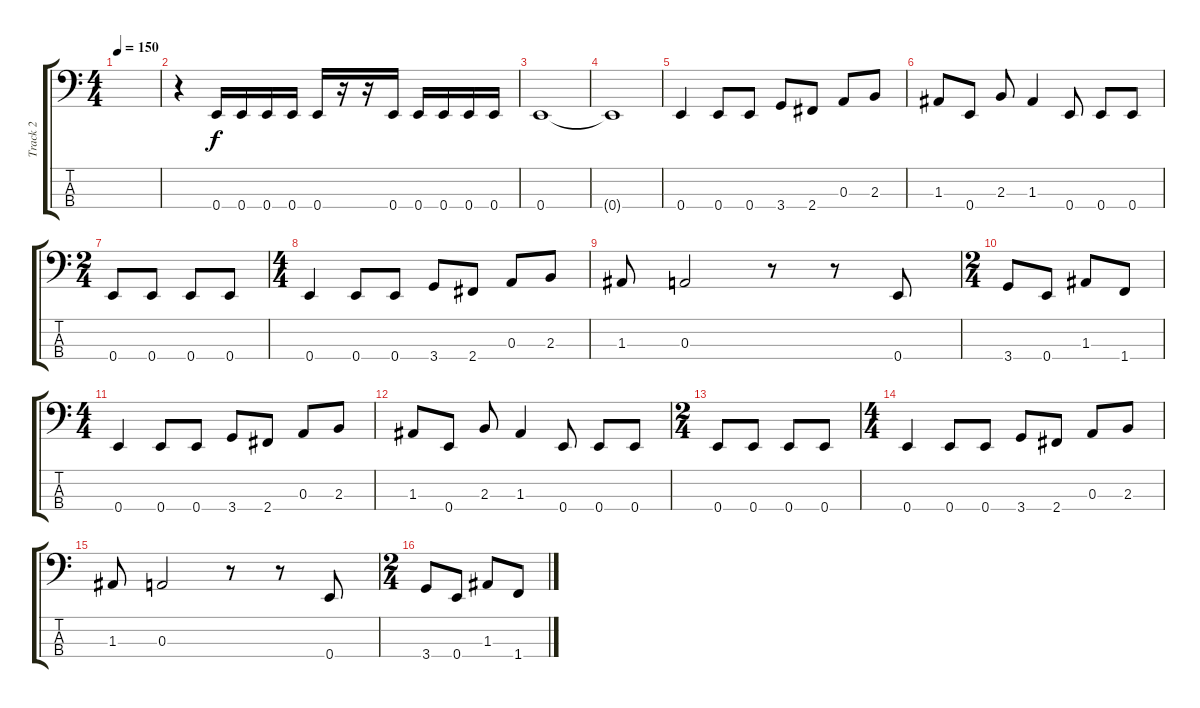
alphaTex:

\track ("Track 2" "Track 2") {instrument electricbasspick}
\staff {score tabs}
\tuning (G2 D2 A1 E1) {hide}
\ts (4 4)
\tempo 150
\clef f4
\ks c
|
r.4 0.4.16 0.4.16 0.4.16 0.4.16 0.4.16 r.16 r.16 0.4.16 0.4.16 0.4.16 0.4.16 0.4.16 |
0.4.1 |
0.4{t}.1 |
0.4.4 0.4.8 0.4.8 3.4.8 2.4.8 0.3.8 2.3.8 |
1.3.8 0.4.8 2.3.8 1.3.4 0.4.8 0.4.8 0.4.8 |
\ts (2 4)
0.4.8 0.4.8 0.4.8 0.4.8 |
\ts (4 4)
0.4.4 0.4.8 0.4.8 3.4.8 2.4.8 0.3.8 2.3.8 |
1.3.8 0.3.2 r.8 r.8 0.4.8 |
\ts (2 4)
3.4.8 0.4.8 1.3.8 1.4.8 |
\ts (4 4)
0.4.4 0.4.8 0.4.8 3.4.8 2.4.8 0.3.8 2.3.8 |
1.3.8 0.4.8 2.3.8 1.3.4 0.4.8 0.4.8 0.4.8 |
\ts (2 4)
0.4.8 0.4.8 0.4.8 0.4.8 |
\ts (4 4)
0.4.4 0.4.8 0.4.8 3.4.8 2.4.8 0.3.8 2.3.8 |
1.3.8 0.3.2 r.8 r.8 0.4.8 |
\ts (2 4)
3.4.8 0.4.8 1.3.8 1.4.8
